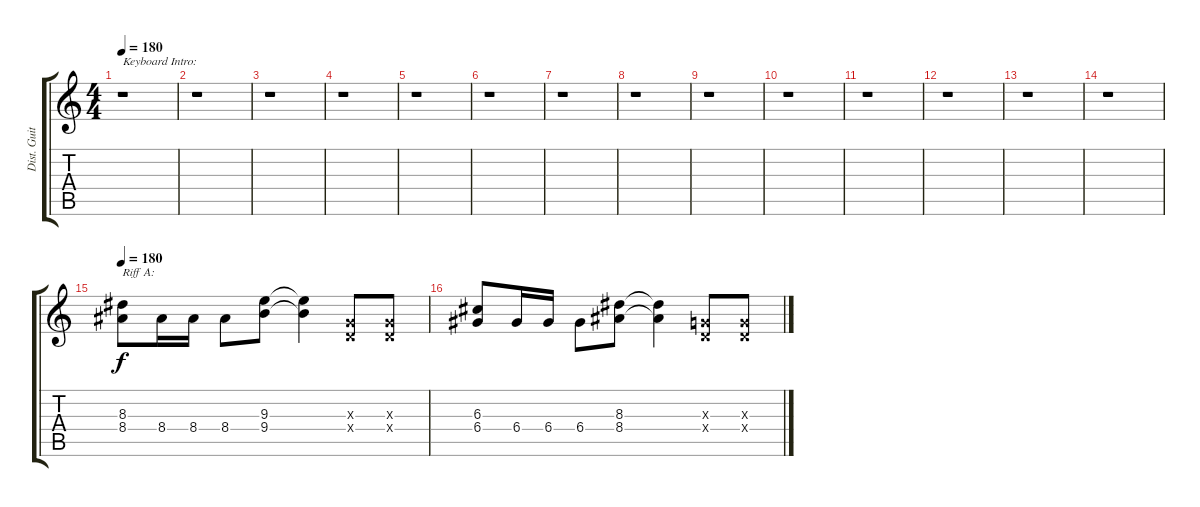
\track ("Dist. Guitar 2" "Dist. Guit") {instrument overdrivenguitar}
\staff {score tabs}
\tuning (E4 B3 G3 D3 A2 E2) {hide}
\ts (4 4)
\tempo 180
\tempo 140
\tempo 180
\clef g2
\ks c
r.1{txt "Keyboard Intro:" dy f instrument overdrivenguitar} |
r.1 |
r.1 |
r.1 |
r.1 |
r.1 |
r.1 |
r.1 |
r.1 |
r.1 |
r.1 |
r.1 |
r.1 |
r.1 |
\tempo 180
(8.3 8.4).8{txt "Riff A:"} 8.4.16 8.4.16 8.4.8 (9.3 9.4).8 (9.3{t} 9.4{t}).4 (0.3{x} 0.4{x}).8 (0.3{x} 0.4{x}).8 |
(6.3 6.4).8 6.4.16 6.4.16 6.4.8 (8.3 8.4).8 (8.3{t} 8.4{t}).4 (0.3{x} 0.4{x}).8 (0.3{x} 0.4{x}).8
